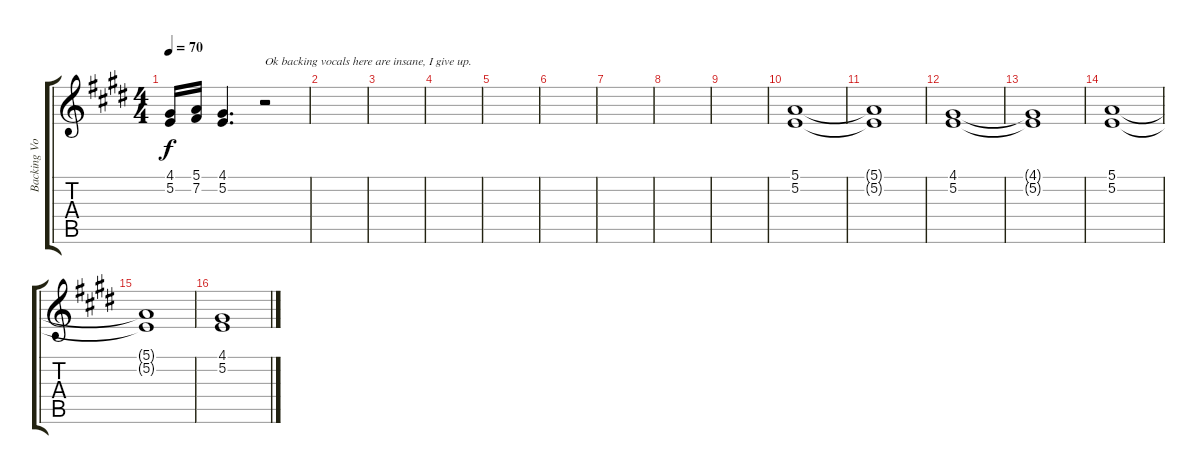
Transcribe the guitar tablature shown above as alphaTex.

\track ("Backing Vocals" "Backing Vo") {instrument choiraahs}
\staff {score tabs}
\tuning (E4 B3 G3 D3 A2 E2) {hide}
\ts (4 4)
\tempo 70
\clef g2
\ks e
(4.1 5.2).16{dy f} (5.1 7.2).16 (4.1 5.2).4{d} r.2{txt "Ok backing vocals here are insane, I give up."} |
|
|
|
|
|
|
|
|
(5.1 5.2).1 |
(5.1{t} 5.2{t}).1 |
(4.1 5.2).1 |
(4.1{t} 5.2{t}).1 |
(5.1 5.2).1 |
(5.1{t} 5.2{t}).1 |
(4.1 5.2).1
